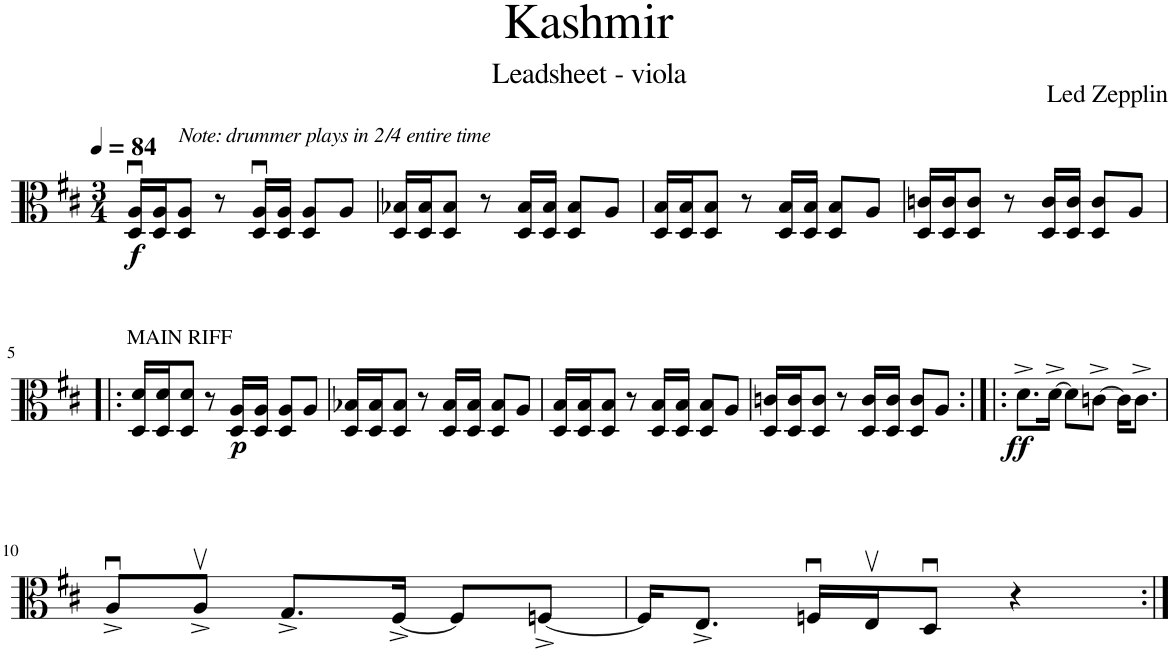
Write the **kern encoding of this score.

**kern	**dynam
*part1	*part1
*staff1	*staff1
*I"Piano	*
*I'Pno.	*
*clefC3	*
*k[f#c#]	*
*M3/4	*
*MM84	*
=1	=1
!LO:TX:a:i:t=Note&colon; drummer plays in 2/4 entire time	!
!	!LO:DY:b
16D/u 16A/uLL	f
16D/ 16A/J	.
8D/ 8A/J	.
8r	.
16D/u 16A/uLL	.
16D/ 16A/JJ	.
8D/ 8A/L	.
8A/J	.
=2	=2
16D/ 16B-X/LL	.
16D/ 16B-/J	.
8D/ 8B-/J	.
8r	.
16D/ 16B-/LL	.
16D/ 16B-/JJ	.
8D/ 8B-/L	.
8A/J	.
=3	=3
16D/ 16B/LL	.
16D/ 16B/J	.
8D/ 8B/J	.
8r	.
16D/ 16B/LL	.
16D/ 16B/JJ	.
8D/ 8B/L	.
8A/J	.
=4	=4
16D/ 16cn/LL	.
16D/ 16c/J	.
8D/ 8c/J	.
8r	.
16D/ 16c/LL	.
16D/ 16c/JJ	.
8D/ 8c/L	.
8A/J	.
!!LO:LB:g=z
=5!|:	=5!|:
!LO:TX:a:t=MAIN RIFF	!
16D/ 16d/LL	.
16D/ 16d/J	.
8D/ 8d/J	.
8r	.
!	!LO:DY:b
16D/ 16A/LL	p
16D/ 16A/JJ	.
8D/ 8A/L	.
8A/J	.
=6	=6
16D/ 16B-X/LL	.
16D/ 16B-/J	.
8D/ 8B-/J	.
8r	.
16D/ 16B-/LL	.
16D/ 16B-/JJ	.
8D/ 8B-/L	.
8A/J	.
=7	=7
16D/ 16B/LL	.
16D/ 16B/J	.
8D/ 8B/J	.
8r	.
16D/ 16B/LL	.
16D/ 16B/JJ	.
8D/ 8B/L	.
8A/J	.
=8	=8
16D/ 16cn/LL	.
16D/ 16c/J	.
8D/ 8c/J	.
8r	.
16D/ 16c/LL	.
16D/ 16c/JJ	.
8D/ 8c/L	.
8A/J	.
=9:|!|:	=9:|!|:
!	!LO:DY:b
8.d^\L	ff
[16d^\Jk	.
8d\L]	.
[8cn^\J	.
16c\KL]	.
8.c^\J	.
!!LO:LB:g=z
=10	=10
8Au^/L	.
8Av^/J	.
8.G^/L	.
[16F#^/Jk	.
8F#/L]	.
[8Fn^/J	.
=11	=11
16F/KL]	.
8.E^/J	.
16Fnu/LL	.
16Ev/J	.
8Du/J	.
4r	.
=:|!	=:|!
*-	*-
